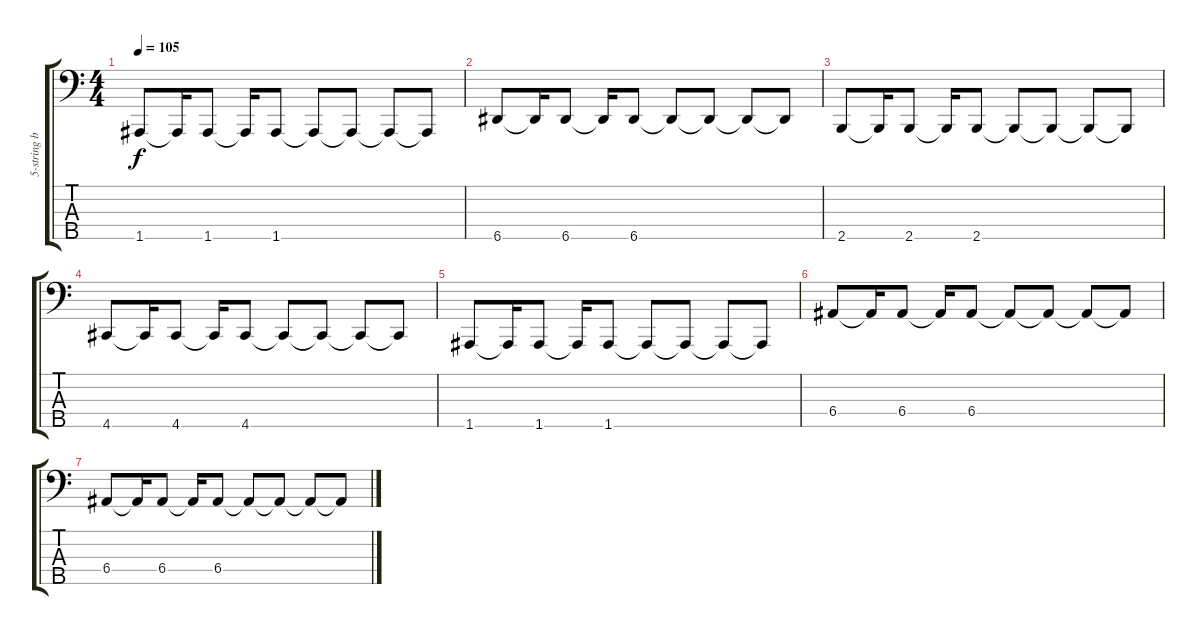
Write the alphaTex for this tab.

\track ("5-string bass (Phoenix)" "5-string b") {instrument electricbassfinger}
\staff {score tabs}
\tuning (G2 D2 A1 E1 A0) {hide}
\ts (4 4)
\tempo 105
\clef f4
\ks c
1.5.8{dy f} 1.5{t}.16 1.5.8 1.5{t}.16 1.5.8 1.5{t}.8 1.5{t}.8 1.5{t}.8 1.5{t}.8 |
6.5.8 6.5{t}.16 6.5.8 6.5{t}.16 6.5.8 6.5{t}.8 6.5{t}.8 6.5{t}.8 6.5{t}.8 |
2.5.8 2.5{t}.16 2.5.8 2.5{t}.16 2.5.8 2.5{t}.8 2.5{t}.8 2.5{t}.8 2.5{t}.8 |
4.5.8 4.5{t}.16 4.5.8 4.5{t}.16 4.5.8 4.5{t}.8 4.5{t}.8 4.5{t}.8 4.5{t}.8 |
1.5.8 1.5{t}.16 1.5.8 1.5{t}.16 1.5.8 1.5{t}.8 1.5{t}.8 1.5{t}.8 1.5{t}.8 |
6.4.8 6.4{t}.16 6.4.8 6.4{t}.16 6.4.8 6.4{t}.8 6.4{t}.8 6.4{t}.8 6.4{t}.8 |
6.4.8 6.4{t}.16 6.4.8 6.4{t}.16 6.4.8 6.4{t}.8 6.4{t}.8 6.4{t}.8 6.4{t}.8
